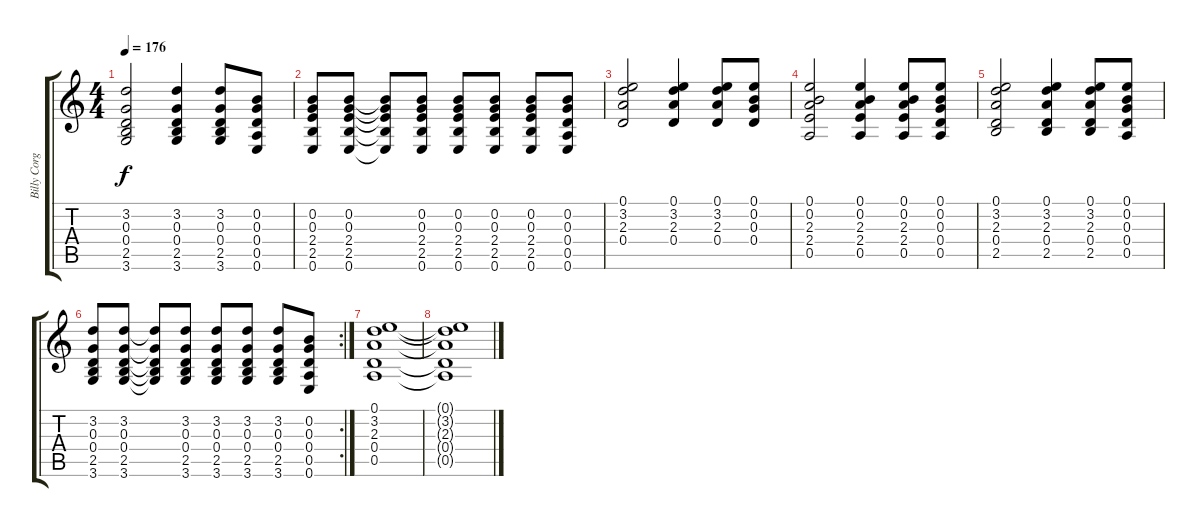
\track ("Billy Corgan" "Billy Corg") {instrument distortionguitar}
\staff {score tabs}
\tuning (E4 B3 G3 D3 A2 E2) {hide}
\ts (4 4)
\tempo 176
\clef g2
\ks c
(3.2 0.3 0.4 2.5 3.6).2{dy f} (3.2 0.3 0.4 2.5 3.6).4 (3.2 0.3 0.4 2.5 3.6).8 (0.2 0.3 0.4 0.5 0.6).8 |
(0.2 0.3 2.4 2.5 0.6).8 (0.2 0.3 2.4 2.5 0.6).8 (0.2{t} 0.3{t} 2.4{t} 2.5{t} 0.6{t}).8 (0.2 0.3 2.4 2.5 0.6).8 (0.2 0.3 2.4 2.5 0.6).8 (0.2 0.3 2.4 2.5 0.6).8 (0.2 0.3 2.4 2.5 0.6).8 (0.2 0.3 0.4 0.5 0.6).8 |
(0.1 3.2 2.3 0.4).2 (0.1 3.2 2.3 0.4).4 (0.1 3.2 2.3 0.4).8 (0.1 0.2 0.3 0.4).8 |
(0.1 0.2 2.3 2.4 0.5).2 (0.1 0.2 2.3 2.4 0.5).4 (0.1 0.2 2.3 2.4 0.5).8 (0.1 0.2 0.3 0.4 0.5).8 |
(0.1 3.2 2.3 0.4 2.5).2 (0.1 3.2 2.3 0.4 2.5).4 (0.1 3.2 2.3 0.4 2.5).8 (0.1 0.2 0.3 0.4 0.5).8 |
\rc 2
(3.2 0.3 0.4 2.5 3.6).8 (3.2 0.3 0.4 2.5 3.6).8 (3.2{t} 0.3{t} 0.4{t} 2.5{t} 3.6{t}).8 (3.2 0.3 0.4 2.5 3.6).8 (3.2 0.3 0.4 2.5 3.6).8 (3.2 0.3 0.4 2.5 3.6).8 (3.2 0.3 0.4 2.5 3.6).8 (0.2 0.3 0.4 0.5 0.6).8 |
(0.1 3.2 2.3 0.4 0.5).1 |
(0.1{t} 3.2{t} 2.3{t} 0.4{t} 0.5{t}).1
